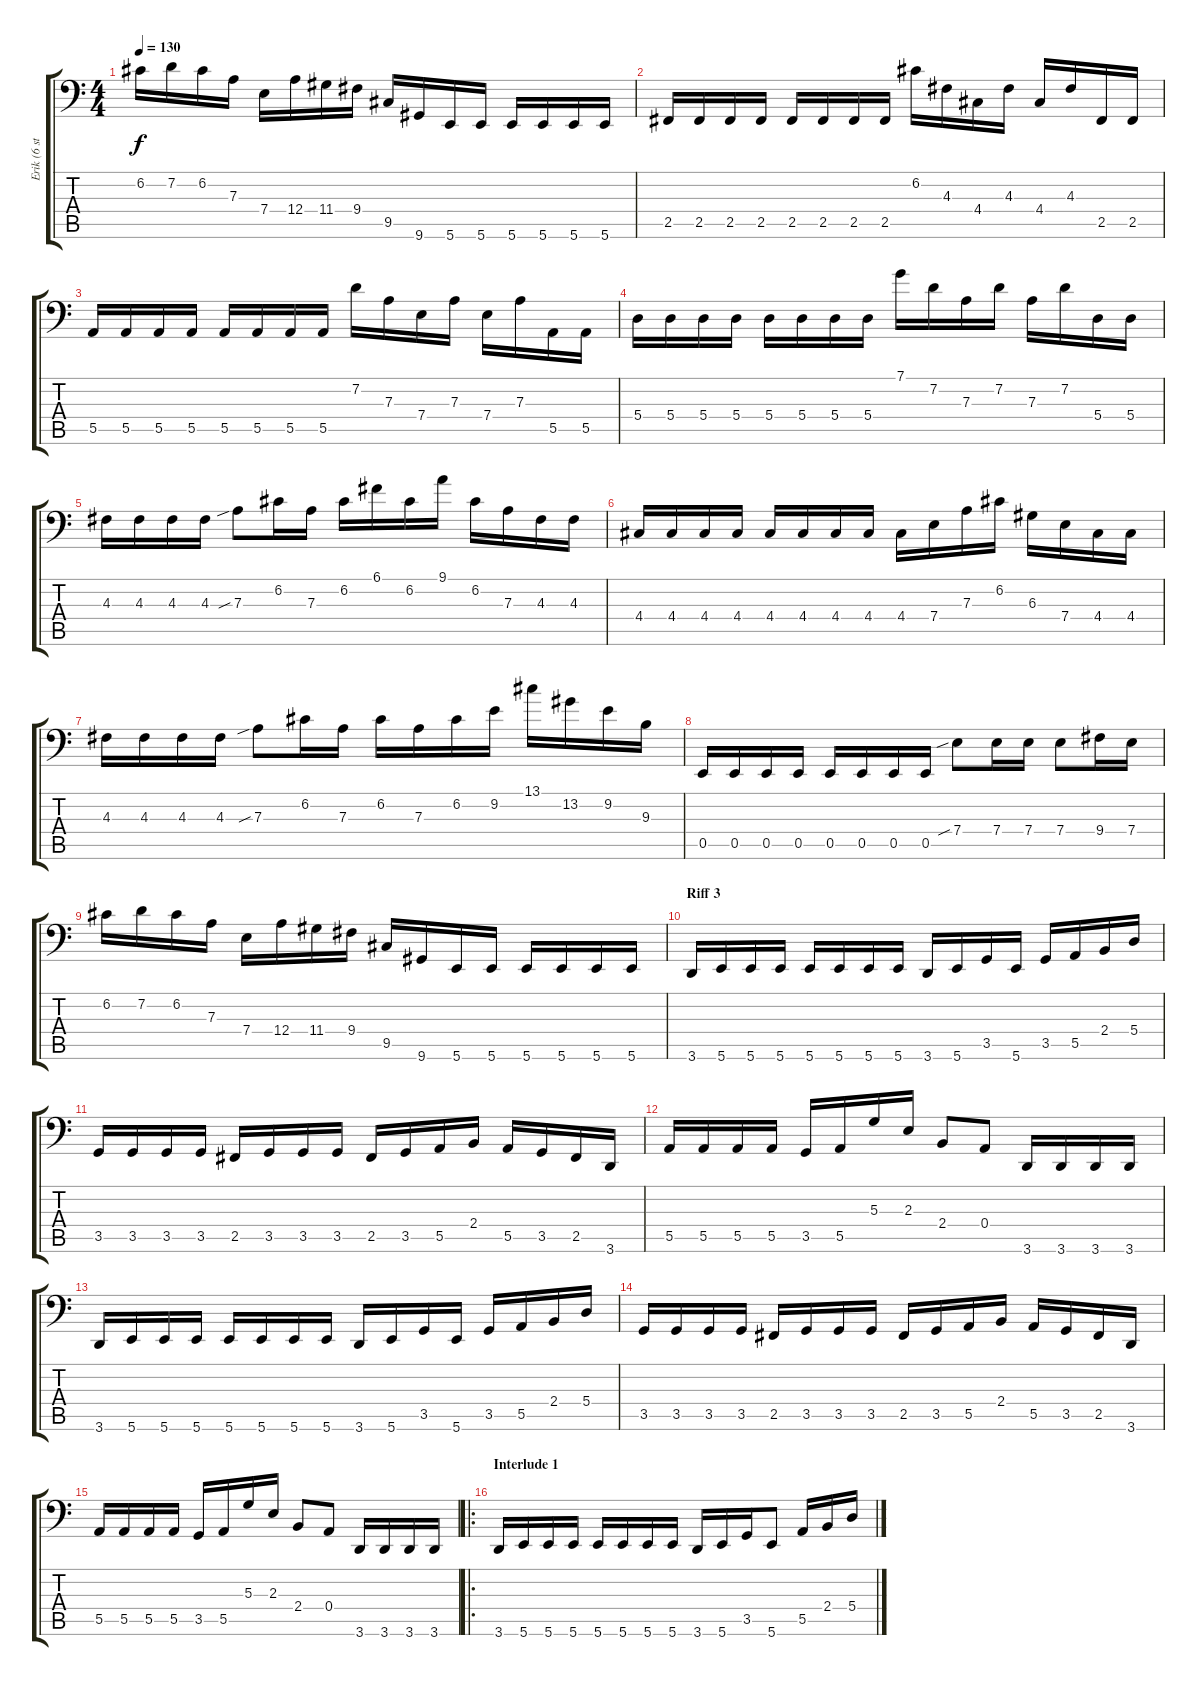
\track ("Erik (6 string Bass)" "Erik (6 st") {instrument electricbasspick}
\staff {score tabs}
\tuning (C3 G2 D2 A1 E1 B0) {hide}
\ts (4 4)
\tempo 130
\clef f4
\ks c
6.2.16{dy f} 7.2.16 6.2.16 7.3.16 7.4.16 12.4.16 11.4.16 9.4.16 9.5.16 9.6.16 5.6.16 5.6.16 5.6.16 5.6.16 5.6.16 5.6.16 |
2.5.16 2.5.16 2.5.16 2.5.16 2.5.16 2.5.16 2.5.16 2.5.16 6.2.16 4.3.16 4.4.16 4.3.16 4.4.16 4.3.16 2.5.16 2.5.16 |
5.5.16 5.5.16 5.5.16 5.5.16 5.5.16 5.5.16 5.5.16 5.5.16 7.2.16 7.3.16 7.4.16 7.3.16 7.4.16 7.3.16 5.5.16 5.5.16 |
5.4.16 5.4.16 5.4.16 5.4.16 5.4.16 5.4.16 5.4.16 5.4.16 7.1.16 7.2.16 7.3.16 7.2.16 7.3.16 7.2.16 5.4.16 5.4.16 |
4.3.16 4.3.16 4.3.16 4.3.16 7.3{sib}.8 6.2.16 7.3.16 6.2.16 6.1.16 6.2.16 9.1.16 6.2.16 7.3.16 4.3.16 4.3.16 |
4.4.16 4.4.16 4.4.16 4.4.16 4.4.16 4.4.16 4.4.16 4.4.16 4.4.16 7.4.16 7.3.16 6.2.16 6.3.16 7.4.16 4.4.16 4.4.16 |
4.3.16 4.3.16 4.3.16 4.3.16 7.3{sib}.8 6.2.16 7.3.16 6.2.16 7.3.16 6.2.16 9.2.16 13.1.16 13.2.16 9.2.16 9.3.16 |
0.5.16 0.5.16 0.5.16 0.5.16 0.5.16 0.5.16 0.5.16 0.5.16 7.4{sib}.8 7.4.16 7.4.16 7.4.8 9.4.16 7.4.16 |
6.2.16 7.2.16 6.2.16 7.3.16 7.4.16 12.4.16 11.4.16 9.4.16 9.5.16 9.6.16 5.6.16 5.6.16 5.6.16 5.6.16 5.6.16 5.6.16 |
\section ("" "Riff 3")
3.6.16 5.6.16 5.6.16 5.6.16 5.6.16 5.6.16 5.6.16 5.6.16 3.6.16 5.6.16 3.5.16 5.6.16 3.5.16 5.5.16 2.4.16 5.4.16 |
3.5.16 3.5.16 3.5.16 3.5.16 2.5.16 3.5.16 3.5.16 3.5.16 2.5.16 3.5.16 5.5.16 2.4.16 5.5.16 3.5.16 2.5.16 3.6.16 |
5.5.16 5.5.16 5.5.16 5.5.16 3.5.16 5.5.16 5.3.16 2.3.16 2.4.8 0.4.8 3.6.16 3.6.16 3.6.16 3.6.16 |
3.6.16 5.6.16 5.6.16 5.6.16 5.6.16 5.6.16 5.6.16 5.6.16 3.6.16 5.6.16 3.5.16 5.6.16 3.5.16 5.5.16 2.4.16 5.4.16 |
3.5.16 3.5.16 3.5.16 3.5.16 2.5.16 3.5.16 3.5.16 3.5.16 2.5.16 3.5.16 5.5.16 2.4.16 5.5.16 3.5.16 2.5.16 3.6.16 |
5.5.16 5.5.16 5.5.16 5.5.16 3.5.16 5.5.16 5.3.16 2.3.16 2.4.8 0.4.8 3.6.16 3.6.16 3.6.16 3.6.16 |
\ro
\section ("" "Interlude 1")
3.6.16 5.6.16 5.6.16 5.6.16 5.6.16 5.6.16 5.6.16 5.6.16 3.6.16 5.6.16 3.5.16 5.6.8 5.5.16 2.4.16 5.4.16
